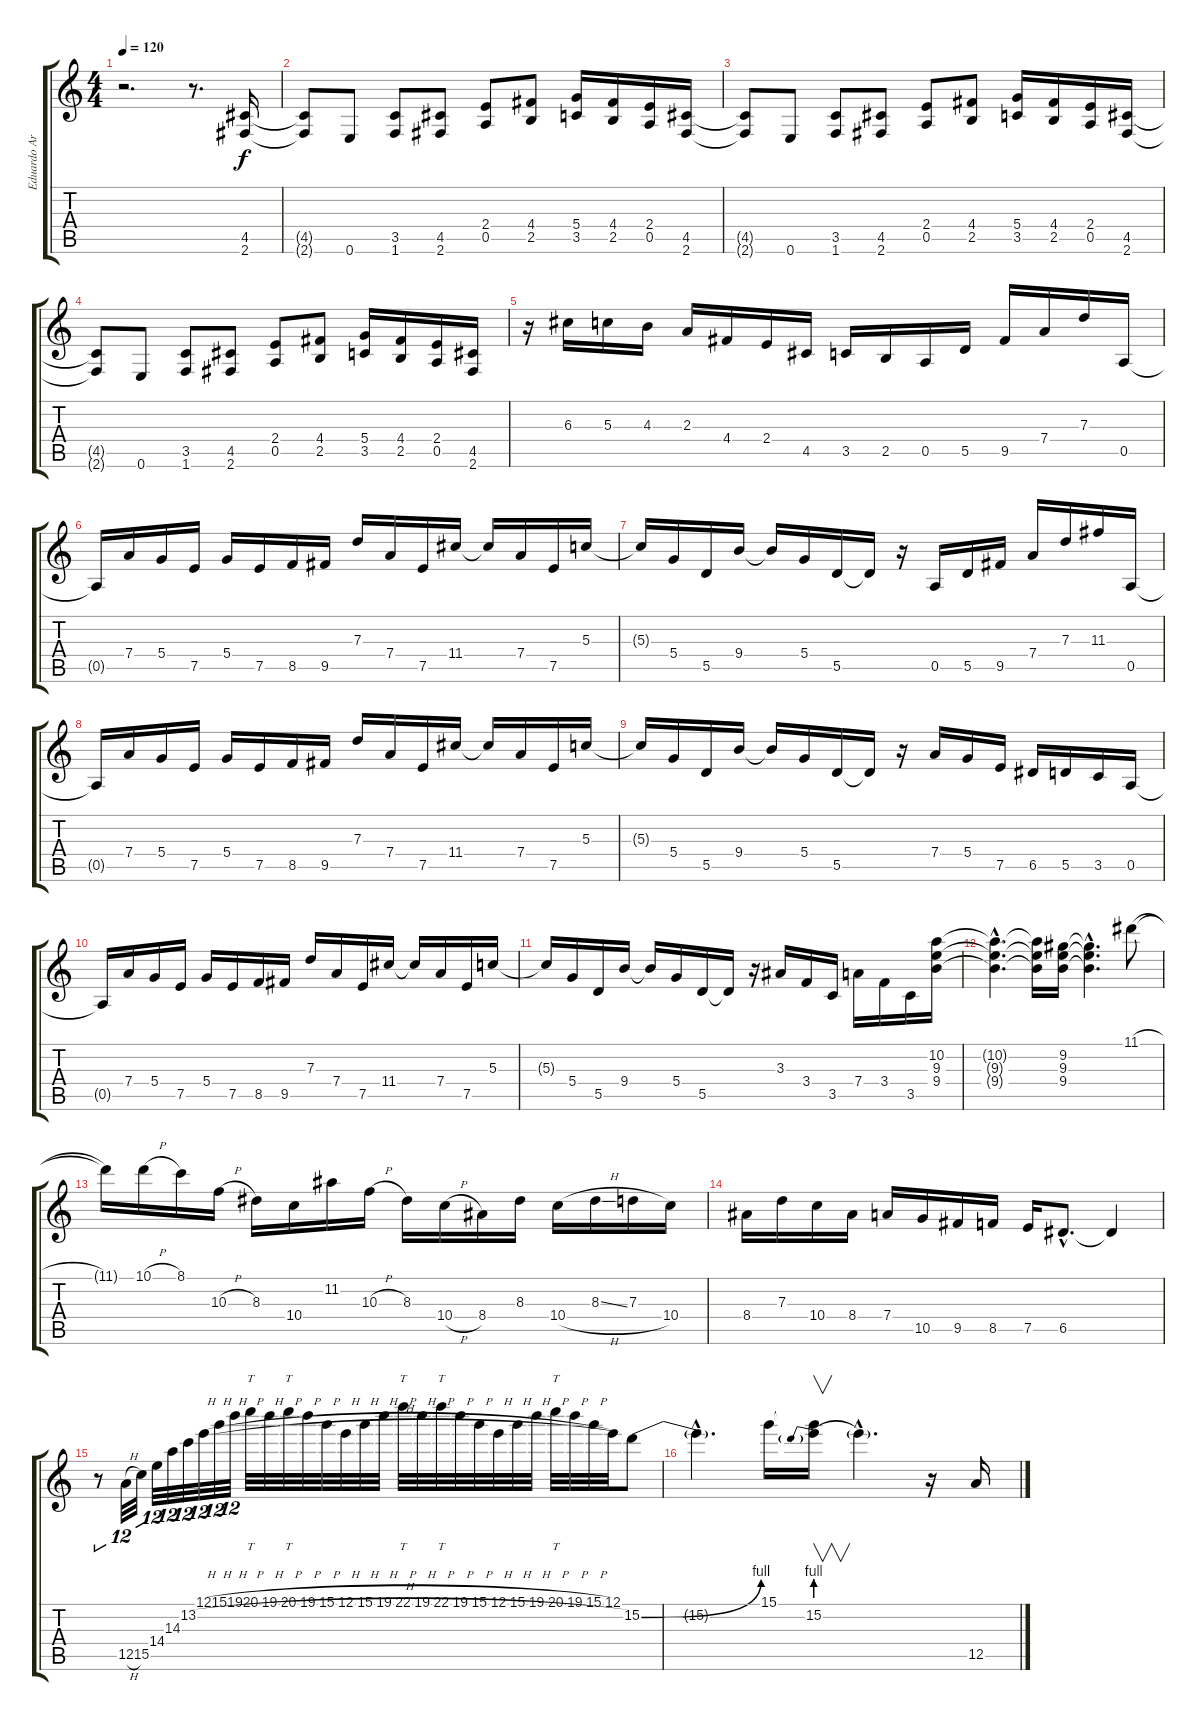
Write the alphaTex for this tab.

\track ("Eduardo Ardanuy" "Eduardo Ar") {instrument distortionguitar}
\staff {score tabs}
\tuning (E4 B3 G3 D3 A2 E2) {hide}
\ts (4 4)
\tempo 120
\clef g2
\ks c
r.2{d dy f instrument distortionguitar} r.8{d} (4.5 2.6).16 |
(4.5{t} 2.6{t}).8 0.6.8 (3.5 1.6).8 (4.5 2.6).8 (2.4 0.5).8 (4.4 2.5).8 (5.4 3.5).16 (4.4 2.5).16 (2.4 0.5).16 (4.5 2.6).16 |
(4.5{t} 2.6{t}).8 0.6.8 (3.5 1.6).8 (4.5 2.6).8 (2.4 0.5).8 (4.4 2.5).8 (5.4 3.5).16 (4.4 2.5).16 (2.4 0.5).16 (4.5 2.6).16 |
(4.5{t} 2.6{t}).8 0.6.8 (3.5 1.6).8 (4.5 2.6).8 (2.4 0.5).8 (4.4 2.5).8 (5.4 3.5).16 (4.4 2.5).16 (2.4 0.5).16 (4.5 2.6).16 |
r.16 6.3.16 5.3.16 4.3.16 2.3.16 4.4.16 2.4.16 4.5.16 3.5.16 2.5.16 0.5.16 5.5.16 9.5.16 7.4.16 7.3.16 0.5.16 |
0.5{t}.16 7.4.16 5.4.16 7.5.16 5.4.16 7.5.16 8.5.16 9.5.16 7.3.16 7.4.16 7.5.16 11.4.16 11.4{t}.16 7.4.16 7.5.16 5.3.16 |
5.3{t}.16 5.4.16 5.5.16 9.4.16 9.4{t}.16 5.4.16 5.5.16 5.5{t}.16 r.16 0.5.16 5.5.16 9.5.16 7.4.16 7.3.16 11.3.16 0.5.16 |
0.5{t}.16 7.4.16 5.4.16 7.5.16 5.4.16 7.5.16 8.5.16 9.5.16 7.3.16 7.4.16 7.5.16 11.4.16 11.4{t}.16 7.4.16 7.5.16 5.3.16 |
5.3{t}.16 5.4.16 5.5.16 9.4.16 9.4{t}.16 5.4.16 5.5.16 5.5{t}.16 r.16 7.4.16 5.4.16 7.5.16 6.5.16 5.5.16 3.5.16 0.5.16 |
0.5{t}.16 7.4.16 5.4.16 7.5.16 5.4.16 7.5.16 8.5.16 9.5.16 7.3.16 7.4.16 7.5.16 11.4.16 11.4{t}.16 7.4.16 7.5.16 5.3.16 |
5.3{t}.16 5.4.16 5.5.16 9.4.16 9.4{t}.16 5.4.16 5.5.16 5.5{t}.16 r.16 3.3.16 3.4.16 3.5.16 7.4.16 3.4.16 3.5.16 (10.2 9.3 9.4).16{volume 16 balance 8} |
(10.2{hac t} 9.3{hac t} 9.4{hac t}).4{d} (10.2{t} 9.3{t} 9.4{t}).16 (9.2 9.3 9.4).16 (9.2{hac t} 9.3{hac t} 9.4{hac t}).4{d} 11.1{h}.8 |
11.1{t}.16 10.1{h}.16 8.1.16 10.3{h}.16 8.3.16 10.4.16 11.2.16 10.3{h}.16 8.3.16 10.4{h}.16 8.4.16 8.3.16 10.4{h}.16 8.3{ss}.16 7.3.16 10.4.16 |
8.4.16 7.3.16 10.4.16 8.4.16 7.4.16 10.5.16 9.5.16 8.5.16 7.5.16 6.5{hac}.8{d} 6.5{t}.4 |
r.8{tu (12 8)} 12.5{h}.32{tu (12 8) balance 13} 15.5.32{tu (12 8)} 14.4.32{tu (12 8)} 14.3.32{tu (12 8)} 13.2{h}.32{tu (12 8)} 12.1{h}.32{tu (12 8)} 15.1{h}.32{tu (12 8)} 19.1{h}.32{tu (12 8)} 20.1{h}.32{tt} 19.1{h}.32 20.1{h}.32{tt} 19.1{h}.32 15.1{h}.32 12.1{h}.32 15.1{h}.32 19.1{h}.32 22.1{h}.32{tt} 19.1{h}.32 22.1{h}.32{tt} 19.1{h}.32 15.1{h}.32 12.1{h}.32 15.1{h}.32 19.1{h}.32 20.1{h}.32{tt} 19.1{h}.32 15.1{h}.32 12.1.32 15.2{be (bend 0 0 60 4)}.8 |
15.2{hac t}.4{d} 15.1.16 (15.1{t} 15.2{be (prebend 0 4 60 4)}).16{v} 15.2{hac t}.4{d} r.16 12.5{ss}.16{balance 4}
